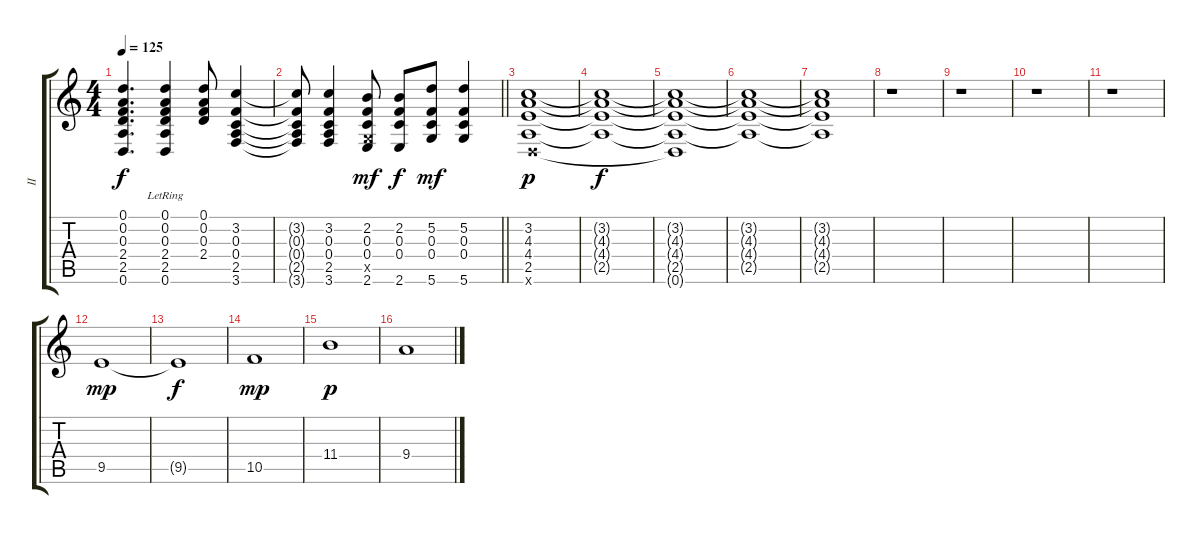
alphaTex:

\track ("II" "II") {instrument distortionguitar}
\staff {score tabs}
\tuning (D4 A3 F3 C3 G2 D2) {hide}
\ts (4 4)
\tempo 125
\clef g2
\ks c
(0.1 0.2 0.3 2.4 2.5 0.6).4{d dy f} (0.1 0.2 0.3 2.4 2.5{lr} 0.6{lr}).4 (0.1 0.2 0.3 2.4).8 (3.2 0.3 0.4 2.5 3.6).4 |
\barLineRight lightlight
(3.2{t} 0.3{t} 0.4{t} 2.5{t} 3.6{t}).8 (3.2 0.3 0.4 2.5 3.6).4 (2.2 0.3 0.4 0.5{x} 2.6).8{dy mf} (2.2 0.3 0.4 2.6).8{dy f} (5.2 0.3 0.4 5.6).8{dy mf} (5.2 0.3 0.4 5.6).4 |
\section ("" "")
(3.2 4.3 4.4 2.5 0.6{x}).1{dy p} |
(3.2{t} 4.3{t} 4.4{t} 2.5{t}).1{dy f volume 0} |
(3.2{t} 4.3{t} 4.4{t} 2.5{t} 0.6{t}).1 |
(3.2{t} 4.3{t} 4.4{t} 2.5{t}).1 |
(3.2{t} 4.3{t} 4.4{t} 2.5{t}).1 |
r.1 |
r.1 |
r.1 |
r.1 |
9.5.1{dy mp volume 13 balance 4 instrument panflute} |
9.5{t}.1{dy f} |
10.5.1{dy mp} |
11.4.1{dy p} |
9.4.1
